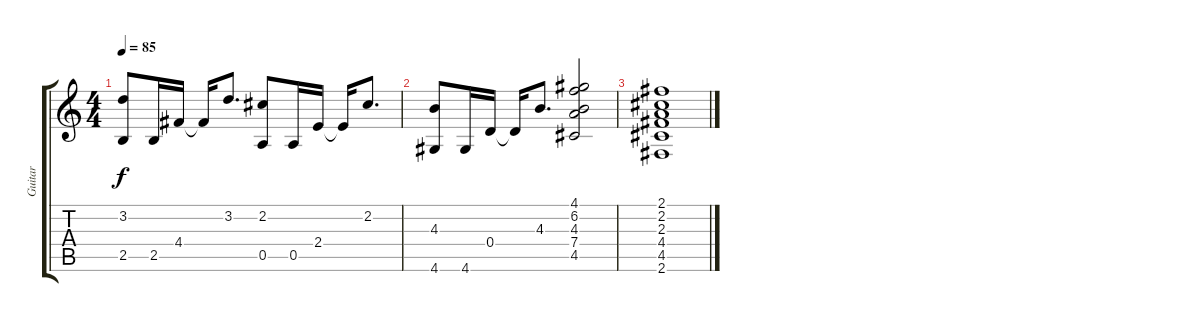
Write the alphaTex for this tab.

\track ("Guitar" "Guitar") {instrument acousticguitarnylon}
\staff {score tabs}
\tuning (E4 B3 G3 D3 A2 E2) {hide}
\ts (4 4)
\tempo 85
\clef g2
\ks c
(3.2 2.5).8{dy f} 2.5.16 4.4.16 4.4{t}.16 3.2.8{d} (2.2 0.5).8 0.5.16 2.4.16 2.4{t}.16 2.2.8{d} |
(4.3 4.6).8 4.6.16 0.4.16 0.4{t}.16 4.3.8{d} (4.1 6.2 4.3 7.4 4.5).2 |
(2.1 2.2 2.3 4.4 4.5 2.6).1
